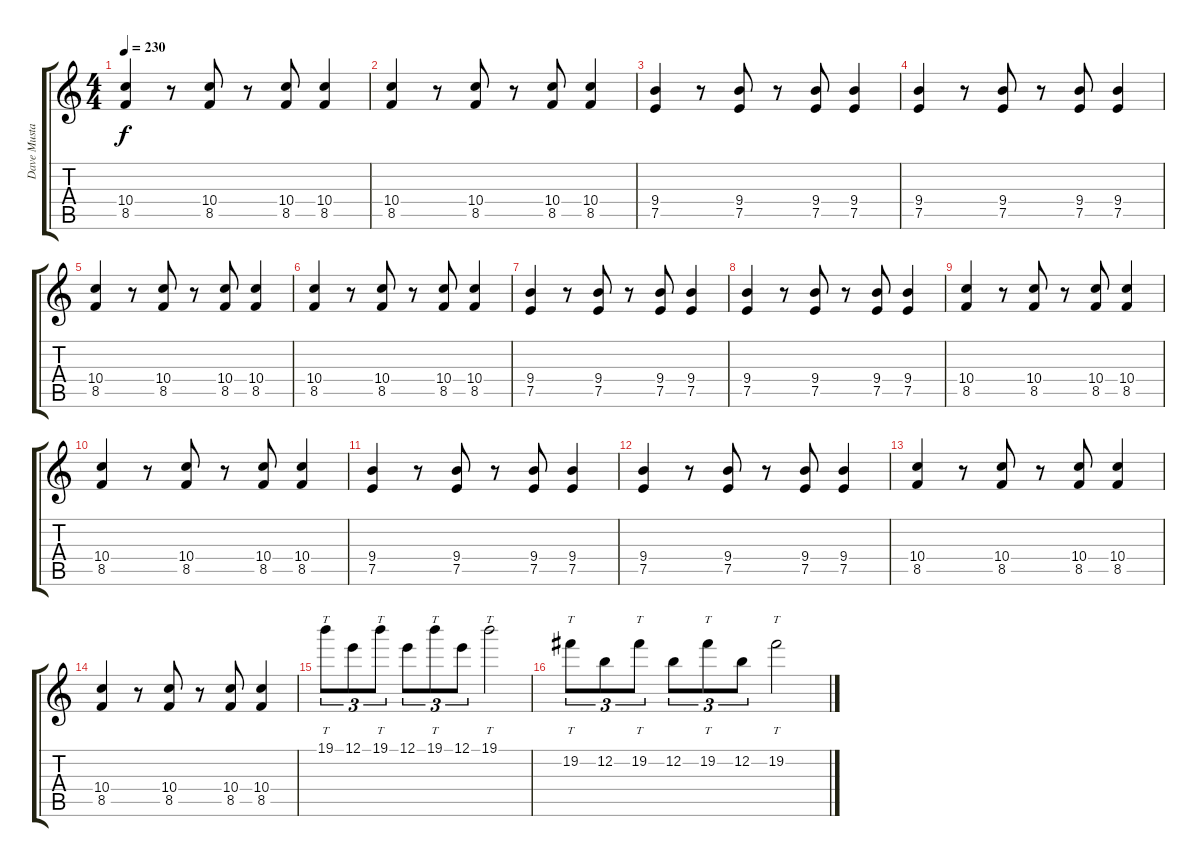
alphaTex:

\track ("Dave Mustaine" "Dave Musta") {instrument distortionguitar}
\staff {score tabs}
\tuning (E4 B3 G3 D3 A2 E2) {hide}
\ts (4 4)
\tempo 230
\clef g2
\ks c
(10.4 8.5).4{dy f} r.8 (10.4 8.5).8 r.8 (10.4 8.5).8 (10.4 8.5).4 |
(10.4 8.5).4 r.8 (10.4 8.5).8 r.8 (10.4 8.5).8 (10.4 8.5).4 |
(9.4 7.5).4 r.8 (9.4 7.5).8 r.8 (9.4 7.5).8 (9.4 7.5).4 |
(9.4 7.5).4 r.8 (9.4 7.5).8 r.8 (9.4 7.5).8 (9.4 7.5).4 |
(10.4 8.5).4 r.8 (10.4 8.5).8 r.8 (10.4 8.5).8 (10.4 8.5).4 |
(10.4 8.5).4 r.8 (10.4 8.5).8 r.8 (10.4 8.5).8 (10.4 8.5).4 |
(9.4 7.5).4 r.8 (9.4 7.5).8 r.8 (9.4 7.5).8 (9.4 7.5).4 |
(9.4 7.5).4 r.8 (9.4 7.5).8 r.8 (9.4 7.5).8 (9.4 7.5).4 |
(10.4 8.5).4 r.8 (10.4 8.5).8 r.8 (10.4 8.5).8 (10.4 8.5).4 |
(10.4 8.5).4 r.8 (10.4 8.5).8 r.8 (10.4 8.5).8 (10.4 8.5).4 |
(9.4 7.5).4 r.8 (9.4 7.5).8 r.8 (9.4 7.5).8 (9.4 7.5).4 |
(9.4 7.5).4 r.8 (9.4 7.5).8 r.8 (9.4 7.5).8 (9.4 7.5).4 |
(10.4 8.5).4 r.8 (10.4 8.5).8 r.8 (10.4 8.5).8 (10.4 8.5).4 |
(10.4 8.5).4 r.8 (10.4 8.5).8 r.8 (10.4 8.5).8 (10.4 8.5).4 |
19.1.8{tt tu (3 2)} 12.1.8{tu (3 2)} 19.1.8{tt tu (3 2)} 12.1.8{tu (3 2)} 19.1.8{tt tu (3 2)} 12.1.8{tu (3 2)} 19.1.2{tt} |
19.2.8{tt tu (3 2)} 12.2.8{tu (3 2)} 19.2.8{tt tu (3 2)} 12.2.8{tu (3 2)} 19.2.8{tt tu (3 2)} 12.2.8{tu (3 2)} 19.2.2{tt}
